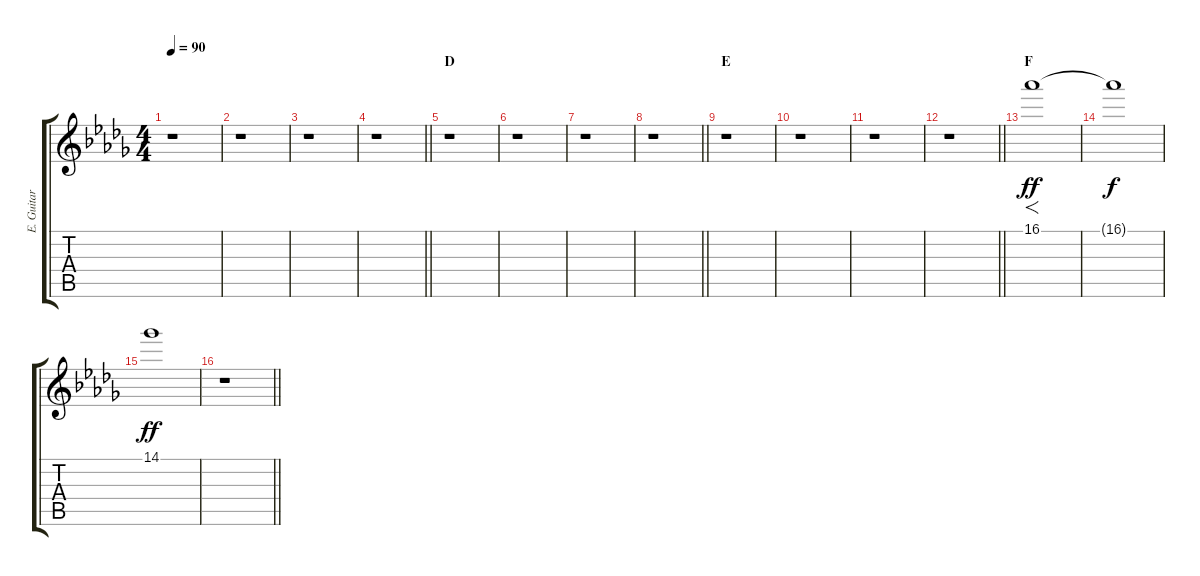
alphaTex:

\track ("E. Guitar III" "E. Guitar ") {instrument overdrivenguitar}
\staff {score tabs}
\tuning (E4 B3 G3 D3 A2 E2) {hide}
\ts (4 4)
\tempo 90
\clef g2
\ks db
r.1{dy ff} |
r.1 |
r.1 |
\barLineRight lightlight
r.1 |
\section ("" "D")
r.1 |
r.1 |
r.1 |
\barLineRight lightlight
r.1 |
\section ("" "E")
r.1 |
r.1 |
r.1 |
\barLineRight lightlight
r.1 |
\section ("" "F")
16.1.1{f} |
16.1{t}.1{dy f} |
14.1.1{dy ff} |
\barLineRight lightlight
r.1
